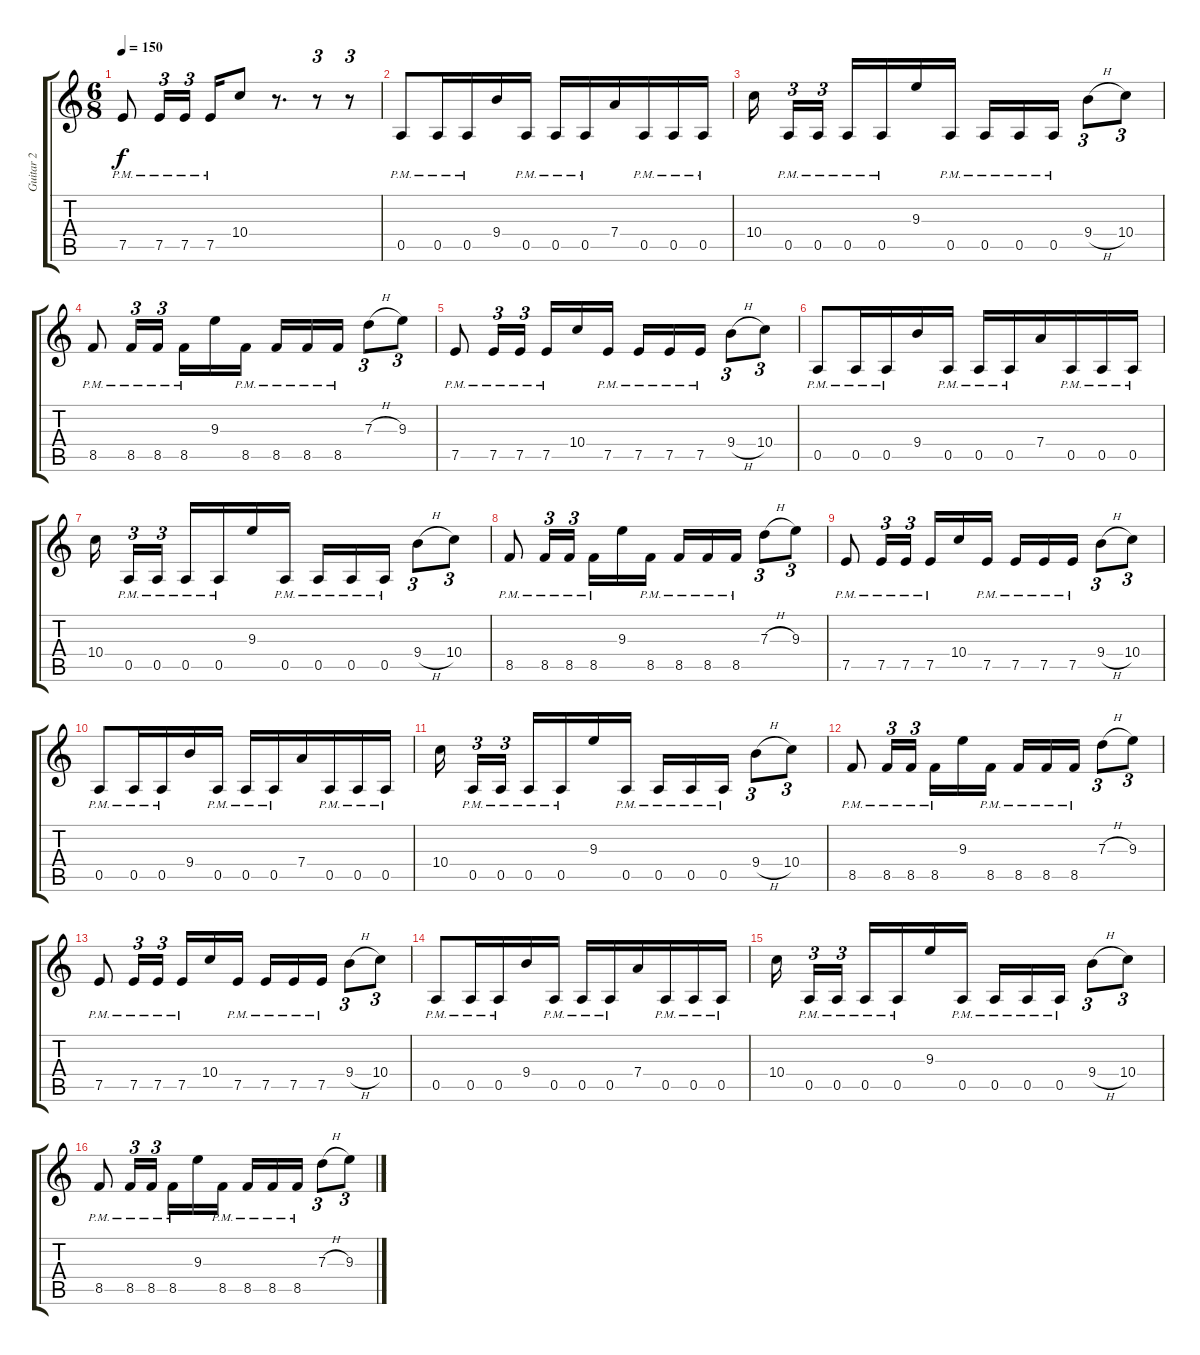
\track ("Guitar 2" "Guitar 2") {instrument distortionguitar}
\staff {score tabs}
\tuning (E4 B3 G3 D3 A2 E2) {hide}
\ts (6 8)
\tempo 150
\clef g2
\ks c
7.5{pm}.8{dy f} 7.5{pm}.16{tu (3 2)} 7.5{pm}.16{tu (3 2) beam splitsecondary} 7.5{pm}.16 10.4.8 r.8{d} r.8{tu (3 2)} r.8{tu (3 2)} |
0.5{pm}.8 0.5{pm}.16 0.5{pm}.16 9.4.16 0.5{pm}.16 0.5{pm}.16 0.5{pm}.16 7.4.16 0.5{pm}.16 0.5{pm}.16 0.5{pm}.16 |
10.4.16{beam splitsecondary} 0.5{pm}.16{tu (3 2)} 0.5{pm}.16{tu (3 2) beam splitsecondary} 0.5{pm}.16 0.5{pm}.16 9.3.16 0.5{pm}.16 0.5{pm}.16 0.5{pm}.16 0.5{pm}.16 9.4{h}.8{tu (3 2)} 10.4.8{tu (3 2)} |
8.5{pm}.8 8.5{pm}.16{tu (3 2)} 8.5{pm}.16{tu (3 2) beam splitsecondary} 8.5{pm}.16 9.3.16 8.5{pm}.16 8.5{pm}.16 8.5{pm}.16 8.5{pm}.16 7.3{h}.8{tu (3 2)} 9.3.8{tu (3 2)} |
7.5{pm}.8 7.5{pm}.16{tu (3 2)} 7.5{pm}.16{tu (3 2) beam splitsecondary} 7.5{pm}.16 10.4.16 7.5{pm}.16 7.5{pm}.16 7.5{pm}.16 7.5{pm}.16 9.4{h}.8{tu (3 2)} 10.4.8{tu (3 2)} |
0.5{pm}.8 0.5{pm}.16 0.5{pm}.16 9.4.16 0.5{pm}.16 0.5{pm}.16 0.5{pm}.16 7.4.16 0.5{pm}.16 0.5{pm}.16 0.5{pm}.16 |
10.4.16{beam splitsecondary} 0.5{pm}.16{tu (3 2)} 0.5{pm}.16{tu (3 2) beam splitsecondary} 0.5{pm}.16 0.5{pm}.16 9.3.16 0.5{pm}.16 0.5{pm}.16 0.5{pm}.16 0.5{pm}.16 9.4{h}.8{tu (3 2)} 10.4.8{tu (3 2)} |
8.5{pm}.8 8.5{pm}.16{tu (3 2)} 8.5{pm}.16{tu (3 2) beam splitsecondary} 8.5{pm}.16 9.3.16 8.5{pm}.16 8.5{pm}.16 8.5{pm}.16 8.5{pm}.16 7.3{h}.8{tu (3 2)} 9.3.8{tu (3 2)} |
7.5{pm}.8 7.5{pm}.16{tu (3 2)} 7.5{pm}.16{tu (3 2) beam splitsecondary} 7.5{pm}.16 10.4.16 7.5{pm}.16 7.5{pm}.16 7.5{pm}.16 7.5{pm}.16 9.4{h}.8{tu (3 2)} 10.4.8{tu (3 2)} |
0.5{pm}.8 0.5{pm}.16 0.5{pm}.16 9.4.16 0.5{pm}.16 0.5{pm}.16 0.5{pm}.16 7.4.16 0.5{pm}.16 0.5{pm}.16 0.5{pm}.16 |
10.4.16{beam splitsecondary} 0.5{pm}.16{tu (3 2)} 0.5{pm}.16{tu (3 2) beam splitsecondary} 0.5{pm}.16 0.5{pm}.16 9.3.16 0.5{pm}.16 0.5{pm}.16 0.5{pm}.16 0.5{pm}.16 9.4{h}.8{tu (3 2)} 10.4.8{tu (3 2)} |
8.5{pm}.8 8.5{pm}.16{tu (3 2)} 8.5{pm}.16{tu (3 2) beam splitsecondary} 8.5{pm}.16 9.3.16 8.5{pm}.16 8.5{pm}.16 8.5{pm}.16 8.5{pm}.16 7.3{h}.8{tu (3 2)} 9.3.8{tu (3 2)} |
7.5{pm}.8 7.5{pm}.16{tu (3 2)} 7.5{pm}.16{tu (3 2) beam splitsecondary} 7.5{pm}.16 10.4.16 7.5{pm}.16 7.5{pm}.16 7.5{pm}.16 7.5{pm}.16 9.4{h}.8{tu (3 2)} 10.4.8{tu (3 2)} |
0.5{pm}.8 0.5{pm}.16 0.5{pm}.16 9.4.16 0.5{pm}.16 0.5{pm}.16 0.5{pm}.16 7.4.16 0.5{pm}.16 0.5{pm}.16 0.5{pm}.16 |
10.4.16{beam splitsecondary} 0.5{pm}.16{tu (3 2)} 0.5{pm}.16{tu (3 2) beam splitsecondary} 0.5{pm}.16 0.5{pm}.16 9.3.16 0.5{pm}.16 0.5{pm}.16 0.5{pm}.16 0.5{pm}.16 9.4{h}.8{tu (3 2)} 10.4.8{tu (3 2)} |
8.5{pm}.8 8.5{pm}.16{tu (3 2)} 8.5{pm}.16{tu (3 2) beam splitsecondary} 8.5{pm}.16 9.3.16 8.5{pm}.16 8.5{pm}.16 8.5{pm}.16 8.5{pm}.16 7.3{h}.8{tu (3 2)} 9.3.8{tu (3 2)}
